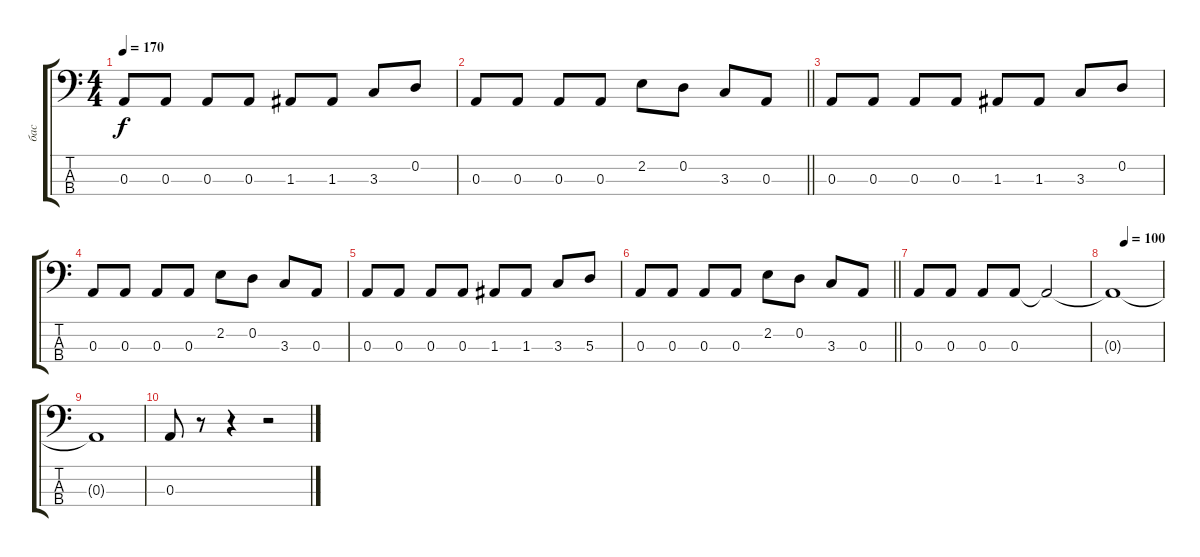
\track ("бас" "бас") {instrument electricbasspick}
\staff {score tabs}
\tuning (G2 D2 A1 E1) {hide}
\ts (4 4)
\tempo 170
\clef f4
\ks c
0.3.8{dy f} 0.3.8 0.3.8 0.3.8 1.3.8 1.3.8 3.3.8 0.2.8 |
\barLineRight lightlight
0.3.8 0.3.8 0.3.8 0.3.8 2.2.8 0.2.8 3.3.8 0.3.8 |
0.3.8 0.3.8 0.3.8 0.3.8 1.3.8 1.3.8 3.3.8 0.2.8 |
0.3.8 0.3.8 0.3.8 0.3.8 2.2.8 0.2.8 3.3.8 0.3.8 |
0.3.8 0.3.8 0.3.8 0.3.8 1.3.8 1.3.8 3.3.8 5.3.8 |
\barLineRight lightlight
0.3.8 0.3.8 0.3.8 0.3.8 2.2.8 0.2.8 3.3.8 0.3.8 |
0.3.8 0.3.8 0.3.8 0.3.8 0.3{t}.2 |
\tempo (100 0.25)
0.3{t}.1 |
0.3{t}.1 |
0.3.8 r.8 r.4 r.2
